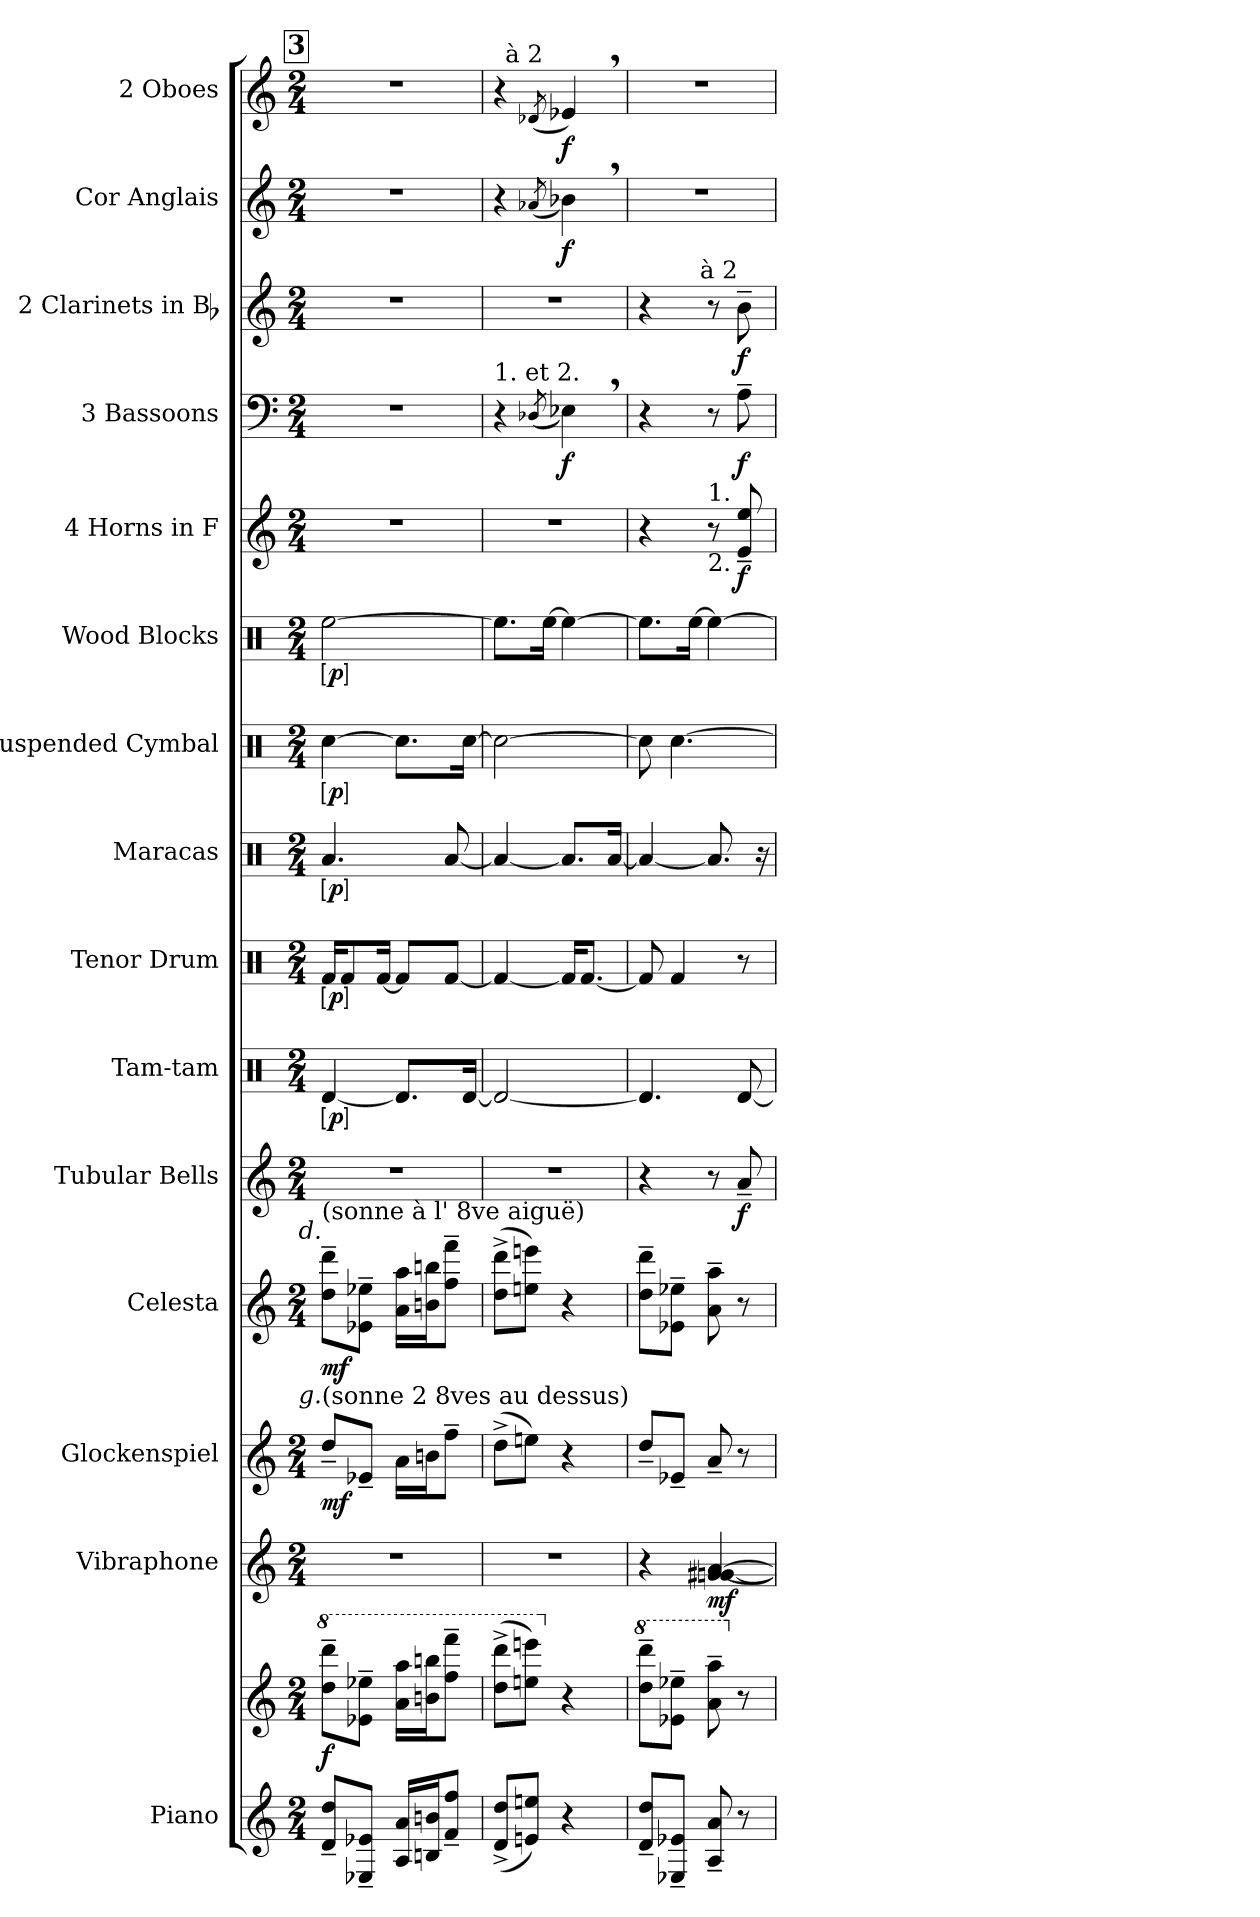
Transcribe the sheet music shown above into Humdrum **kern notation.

**kern	**kern	**dynam	**kern	**dynam	**kern	**dynam	**kern	**dynam	**kern	**dynam	**kern	**dynam	**kern	**dynam	**kern	**dynam	**kern	**dynam	**kern	**dynam	**kern	**dynam	**kern	**dynam	**kern	**dynam	**kern	**dynam	**kern	**dynam
*part15	*part15	*part15	*part14	*part14	*part13	*part13	*part12	*part12	*part11	*part11	*part10	*part10	*part9	*part9	*part8	*part8	*part7	*part7	*part6	*part6	*part5	*part5	*part4	*part4	*part3	*part3	*part2	*part2	*part1	*part1
*staff16	*staff15	*staff15/16	*staff14	*staff14	*staff13	*staff13	*staff12	*staff12	*staff11	*staff11	*staff10	*staff10	*staff9	*staff9	*staff8	*staff8	*staff7	*staff7	*staff6	*staff6	*staff5	*staff5	*staff4	*staff4	*staff3	*staff3	*staff2	*staff2	*staff1	*staff1
*I"Piano	*	*	*I"Vibraphone	*	*I"Glockenspiel	*	*I"Celesta	*	*I"Tubular Bells	*	*I"Tam-tam	*	*I"Tenor Drum	*	*I"Maracas	*	*I"Suspended Cymbal	*	*I"Wood Blocks	*	*I"4 Horns in F	*	*I"3 Bassoons	*	*I"2 Clarinets in Bb	*	*I"Cor Anglais	*	*I"2 Oboes	*
*I'Pno	*	*	*I'Vib.	*	*I'Glock.	*	*I'Cel.	*	*I'Tub. B.	*	*	*	*	*	*	*	*	*	*I'W.B.	*	*I'Hn.	*	*I'Bsn.	*	*I'Cl.	*	*I'C. A.	*	*I'Ob.	*
*clefG2	*clefG2	*	*clefG2	*	*clefG2	*	*clefG2	*	*clefG2	*	*clefX	*	*clefX	*	*clefX	*	*clefX	*	*clefX	*	*clefG2	*	*clefF4	*	*clefG2	*	*clefG2	*	*clefG2	*
*	*	*	*	*	*ITrd-14c-24	*	*ITrd-7c-12	*	*	*	*	*	*	*	*	*	*	*	*	*	*ITrd4c7	*	*	*	*ITrd1c2	*	*ITrd4c7	*	*	*
*k[]	*k[]	*	*k[]	*	*k[]	*	*k[]	*	*k[]	*	*k[]	*	*k[]	*	*k[]	*	*k[]	*	*k[]	*	*k[b-]	*	*k[]	*	*k[b-e-]	*	*k[b-]	*	*k[]	*
*M2/4	*M2/4	*	*M2/4	*	*M2/4	*	*M2/4	*	*M2/4	*	*M2/4	*	*M2/4	*	*M2/4	*	*M2/4	*	*M2/4	*	*M2/4	*	*M2/4	*	*M2/4	*	*M2/4	*	*M2/4	*
*	*8va	*	*	*	*	*	*	*	*	*	*	*	*	*	*	*	*	*	*	*	*	*	*	*	*	*	*	*	*	*
!!LO:REH:place=s1:t=3
=1	=1	=1	=1	=1	=1	=1	=1	=1	=1	=1	=1	=1	=1	=1	=1	=1	=1	=1	=1	=1	=1	=1	=1	=1	=1	=1	=1	=1	=1	=1
!	!	!	!	!	!	!	!LO:TX:b:i:rj:t=g.	!	!	!	!	!	!	!	!	!	!	!	!	!	!	!	!	!	!	!	!	!	!	!
!	!	!	!	!	!	!	!LO:TX:a:i:rj:t=d.	!	!	!	!	!	!	!	!	!	!	!	!	!	!	!	!	!	!	!	!	!	!	!
!	!	!	!	!	!	!	!LO:TX:a:t=(sonne à l' 8ve aiguë)	!	!	!	!	!	!	!	!	!	!	!	!	!	!	!	!	!	!	!	!	!	!	!
!	!	!	!	!	!LO:TX:a:t=(sonne 2 8ves au dessus)	!	!	!	!	!	!	!	!	!	!	!	!	!	!	!	!	!	!	!	!	!	!	!	!	!
!	!	!	!	!	!	!	!	!	!	!	!	!LO:DY:ed=brack	!	!LO:DY:ed=brack	!	!LO:DY:ed=brack	!	!LO:DY:ed=brack	!	!LO:DY:ed=brack	!	!	!	!	!	!	!	!	!	!
8d~ 8dd~L	8ddd~ 8dddd~L	f	2r	.	8dddd~L	mf	8ddd~ 8dddd~L	mf	2r	.	[4Rd/	p	16Rf/KL	p	4.Ra/	p	[4Rcc\	p	[2Ree\	p	2r	.	2r	.	2r	.	2r	.	2r	.
.	.	.	.	.	.	.	.	.	.	.	.	.	8Rf/	.	.	.	.	.	.	.	.	.	.	.	.	.	.	.	.	.
8E-X~ 8e-X~J	8ee-X~ 8eee-X~J	.	.	.	8eee-X~J	.	8ee-X~ 8eee-X~J	.	.	.	.	.	.	.	.	.	.	.	.	.	.	.	.	.	.	.	.	.	.	.
.	.	.	.	.	.	.	.	.	.	.	.	.	[16Rf/Jk	.	.	.	.	.	.	.	.	.	.	.	.	.	.	.	.	.
16A 16aLL	16aa 16aaaLL	.	.	.	16aaaLL	.	16aa 16aaaLL	.	.	.	8.Rd/L]	.	8Rf/L]	.	.	.	8.Rcc\L]	.	.	.	.	.	.	.	.	.	.	.	.	.
16Bn 16bnJ	16bbn 16bbbnJ	.	.	.	16bbbnJ	.	16bbn 16bbbnJ	.	.	.	.	.	.	.	.	.	.	.	.	.	.	.	.	.	.	.	.	.	.	.
8f~ 8ff~J	8fff~ 8ffff~J	.	.	.	8ffff~J	.	8fff~ 8ffff~J	.	.	.	.	.	[8Rf/J	.	[8Ra/	.	.	.	.	.	.	.	.	.	.	.	.	.	.	.
.	.	.	.	.	.	.	.	.	.	.	[16Rd/Jk	.	.	.	.	.	[16Rcc\Jk	.	.	.	.	.	.	.	.	.	.	.	.	.
=2	=2	=2	=2	=2	=2	=2	=2	=2	=2	=2	=2	=2	=2	=2	=2	=2	=2	=2	=2	=2	=2	=2	=2	=2	=2	=2	=2	=2	=2	=2
!	!	!	!	!	!	!	!	!	!	!	!	!	!	!	!	!	!	!	!	!	!	!	!LO:TX:a:t=1. et 2.	!	!	!	!	!	!	!
*	*	*	*	*	*	*	*	*	*	*	*	*	*	*	*	*	*	*	*	*	*	*	*	*	*	*	*	*	*^	*
(8d^ 8dd^L	(8ddd^ 8dddd^L	.	2r	.	(8dddd^L	.	(8ddd^ 8dddd^L	.	2r	.	2Rd/_	.	4Rf/_	.	4Ra/_	.	2Rcc\_	.	8.Ree\L]	.	2r	.	4r	.	2r	.	4r	.	4r	8.ryy	.
8en 8eenJ)	8eeen 8eeeenJ)	.	.	.	8eeeenJ)	.	8eeen 8eeeenJ)	.	.	.	.	.	.	.	.	.	.	.	.	.	.	.	.	.	.	.	.	.	.	.	.
!	!	!	!	!	!	!	!	!	!	!	!	!	!	!	!	!	!	!	!	!	!	!	!	!	!	!	!	!	!	!LO:TX:a:rj:t=à 2	!
.	.	.	.	.	.	.	.	.	.	.	.	.	.	.	.	.	.	.	[16Ree\Jk	.	.	.	.	.	.	.	.	.	.	4ryy	.
.	.	.	.	.	.	.	.	.	.	.	.	.	.	.	.	.	.	.	.	.	.	.	(8qD-X/	.	.	.	(8qd-X/	.	(8qd-X/	.	.
*	*X8va	*	*	*	*	*	*	*	*	*	*	*	*	*	*	*	*	*	*	*	*	*	*	*	*	*	*	*	*	*	*
4r	4r	.	.	.	4r	.	4r	.	.	.	.	.	16Rf/KL]	.	8.Ra/L]	.	.	.	4Ree\_	.	.	.	4E-X,)	f	.	.	4e-X,)	f	4e-X,)	.	f
.	.	.	.	.	.	.	.	.	.	.	.	.	[8.Rf/J	.	.	.	.	.	.	.	.	.	.	.	.	.	.	.	.	.	.
.	.	.	.	.	.	.	.	.	.	.	.	.	.	.	[16Ra/Jk	.	.	.	.	.	.	.	.	.	.	.	.	.	.	16ryy	.
*	*	*	*	*	*	*	*	*	*	*	*	*	*	*	*	*	*	*	*	*	*	*	*	*	*	*	*	*	*v	*v	*
=3	=3	=3	=3	=3	=3	=3	=3	=3	=3	=3	=3	=3	=3	=3	=3	=3	=3	=3	=3	=3	=3	=3	=3	=3	=3	=3	=3	=3	=3	=3
*	*8va	*	*	*	*	*	*	*	*	*	*	*	*	*	*	*	*	*	*	*	*	*	*	*	*	*	*	*	*	*
8d~ 8dd~L	8ddd~ 8dddd~L	.	4r	.	8dddd~L	.	8ddd~ 8dddd~L	.	4r	.	4.Rd/]	.	8Rf/]	.	4Ra/_	.	8Rcc\]	.	8.Ree\L]	.	4r	.	4r	.	4r	.	2r	.	2r	.
8E-X~ 8e-X~J	8ee-X~ 8eee-X~J	.	.	.	8eee-X~J	.	8ee-X~ 8eee-X~J	.	.	.	.	.	4Rf/	.	.	.	[4.Rcc\	.	.	.	.	.	.	.	.	.	.	.	.	.
.	.	.	.	.	.	.	.	.	.	.	.	.	.	.	.	.	.	.	[16Ree\Jk	.	.	.	.	.	.	.	.	.	.	.
!	!	!	!	!	!	!	!	!	!	!	!	!	!	!	!	!	!	!	!	!	!LO:TX:a:t=1.	!	!	!	!	!	!	!	!	!
!	!	!	!	!	!	!	!	!	!	!	!	!	!	!	!	!	!	!	!	!	!LO:TX:b:t=2.	!	!	!	!	!	!	!	!	!
8A~ 8a~	8aa~ 8aaa~	.	[4gn [4g#X [4a	mf	8aaa~	.	8aa~ 8aaa~	.	8r	.	.	.	.	.	8.Ra/]	.	.	.	4Ree\_	.	8r	.	8r	.	8r	.	.	.	.	.
*	*X8va	*	*	*	*	*	*	*	*	*	*	*	*	*	*	*	*	*	*	*	*	*	*	*	*	*	*	*	*	*
!	!	!	!	!	!	!	!	!	!	!	!	!	!	!	!	!	!	!	!	!	!	!	!	!	!LO:TX:a:rj:t=à 2	!	!	!	!	!
8r	8r	.	.	.	8r	.	8r	.	8a~	f	[8Rd/	.	8r	.	.	.	.	.	.	.	8A~ 8a~	f	8A~	f	8a~	f	.	.	.	.
.	.	.	.	.	.	.	.	.	.	.	.	.	.	.	16r	.	.	.	.	.	.	.	.	.	.	.	.	.	.	.
=	=	=	=	=	=	=	=	=	=	=	=	=	=	=	=	=	=	=	=	=	=	=	=	=	=	=	=	=	=	=
*-	*-	*-	*-	*-	*-	*-	*-	*-	*-	*-	*-	*-	*-	*-	*-	*-	*-	*-	*-	*-	*-	*-	*-	*-	*-	*-	*-	*-	*-	*-
